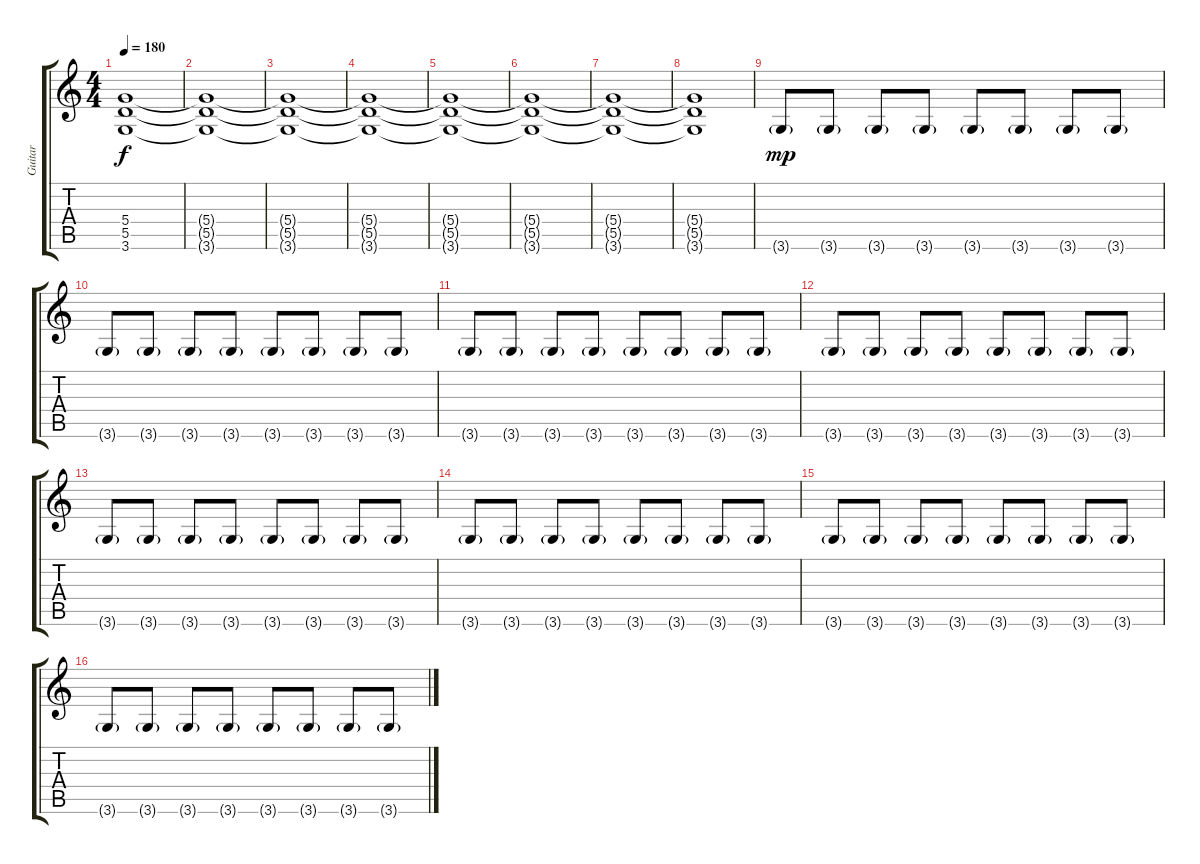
\track ("Guitar" "Guitar") {instrument distortionguitar}
\staff {score tabs}
\tuning (E4 B3 G3 D3 A2 E2) {hide}
\ts (4 4)
\tempo 180
\clef g2
\ks c
(5.4 5.5 3.6).1{dy f} |
(5.4{t} 5.5{t} 3.6{t}).1 |
(5.4{t} 5.5{t} 3.6{t}).1 |
(5.4{t} 5.5{t} 3.6{t}).1 |
(5.4{t} 5.5{t} 3.6{t}).1 |
(5.4{t} 5.5{t} 3.6{t}).1 |
(5.4{t} 5.5{t} 3.6{t}).1 |
(5.4{t} 5.5{t} 3.6{t}).1 |
3.6{g}.8{dy mp} 3.6{g}.8 3.6{g}.8 3.6{g}.8 3.6{g}.8 3.6{g}.8 3.6{g}.8 3.6{g}.8 |
3.6{g}.8 3.6{g}.8 3.6{g}.8 3.6{g}.8 3.6{g}.8 3.6{g}.8 3.6{g}.8 3.6{g}.8 |
3.6{g}.8 3.6{g}.8 3.6{g}.8 3.6{g}.8 3.6{g}.8 3.6{g}.8 3.6{g}.8 3.6{g}.8 |
3.6{g}.8 3.6{g}.8 3.6{g}.8 3.6{g}.8 3.6{g}.8 3.6{g}.8 3.6{g}.8 3.6{g}.8 |
3.6{g}.8 3.6{g}.8 3.6{g}.8 3.6{g}.8 3.6{g}.8 3.6{g}.8 3.6{g}.8 3.6{g}.8 |
3.6{g}.8 3.6{g}.8 3.6{g}.8 3.6{g}.8 3.6{g}.8 3.6{g}.8 3.6{g}.8 3.6{g}.8 |
3.6{g}.8 3.6{g}.8 3.6{g}.8 3.6{g}.8 3.6{g}.8 3.6{g}.8 3.6{g}.8 3.6{g}.8 |
3.6{g}.8 3.6{g}.8 3.6{g}.8 3.6{g}.8 3.6{g}.8 3.6{g}.8 3.6{g}.8 3.6{g}.8
